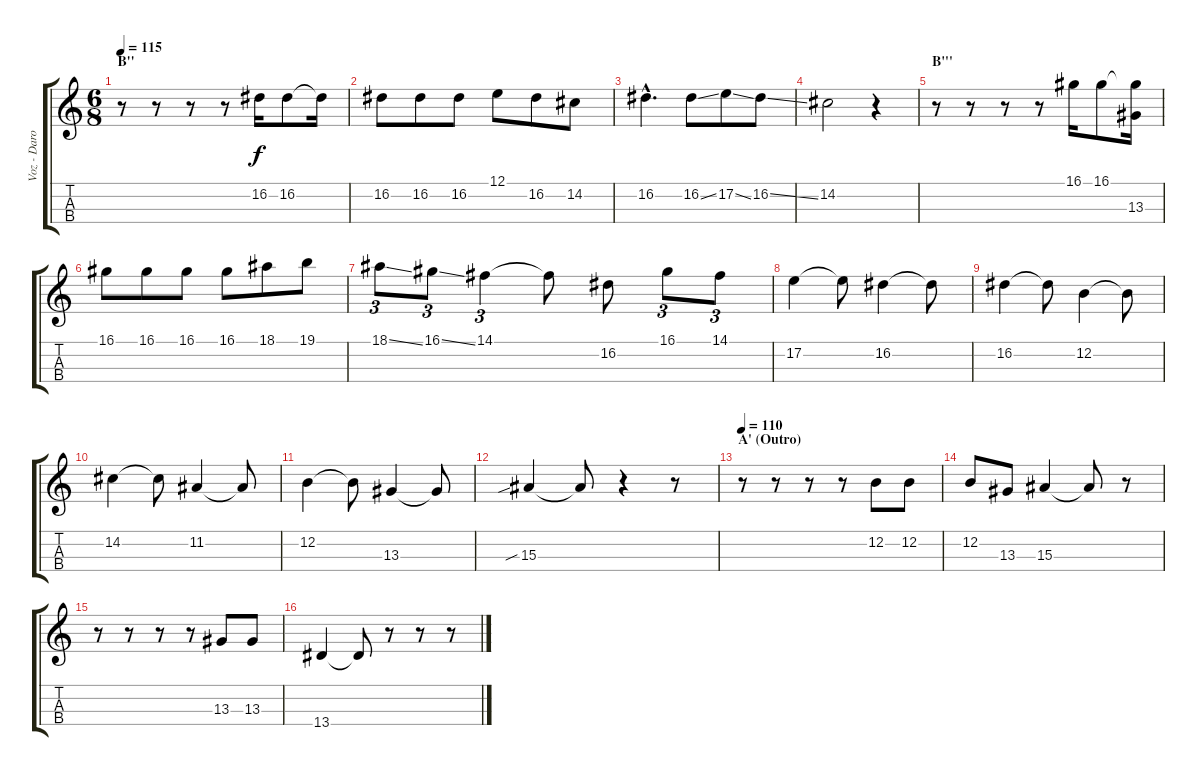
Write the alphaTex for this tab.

\track ("Voz - Daron Malakian" "Voz - Daro") {instrument lead6voice}
\staff {score tabs}
\tuning (E4 B3 G3 D3) {hide}
\ts (6 8)
\section ("" "B''")
\tempo 115
\clef g2
\ks c
r.8{dy f} r.8 r.8 r.8 16.2.16 16.2.8 16.2{t}.16 |
16.2.8 16.2.8 16.2.8 12.1.8 16.2.8 14.2.8 |
16.2{hac}.4{d} 16.2{ss}.8 17.2{ss}.8 16.2{ss}.8 |
14.2.2 r.4 |
\section ("" "B'''")
r.8 r.8 r.8 r.8 16.1.16 16.1.8 (16.1{t} 13.3).16 |
16.1.8 16.1.8 16.1.8 16.1.8 18.1.8 19.1.8 |
18.1{ss}.8{tu (3 2)} 16.1{ss}.8{tu (3 2)} 14.1.4{tu (3 2)} 14.1{t}.8 16.2.8 16.1.8{tu (3 2)} 14.1.8{tu (3 2)} |
17.2.4 17.2{t}.8 16.2.4 16.2{t}.8 |
16.2.4 16.2{t}.8 12.2.4 12.2{t}.8 |
14.2.4 14.2{t}.8 11.2.4 11.2{t}.8 |
12.2.4 12.2{t}.8 13.3.4 13.3{t}.8 |
15.3{sib}.4 15.3{t}.8 r.4 r.8 |
\section ("" "A' (Outro)")
\tempo 105
\tempo 110
r.8 r.8 r.8 r.8 12.2.8 12.2.8 |
12.2.8 13.3.8 15.3.4 15.3{t}.8 r.8 |
r.8 r.8 r.8 r.8 13.3.8 13.3.8 |
13.4.4 13.4{t}.8 r.8 r.8 r.8
